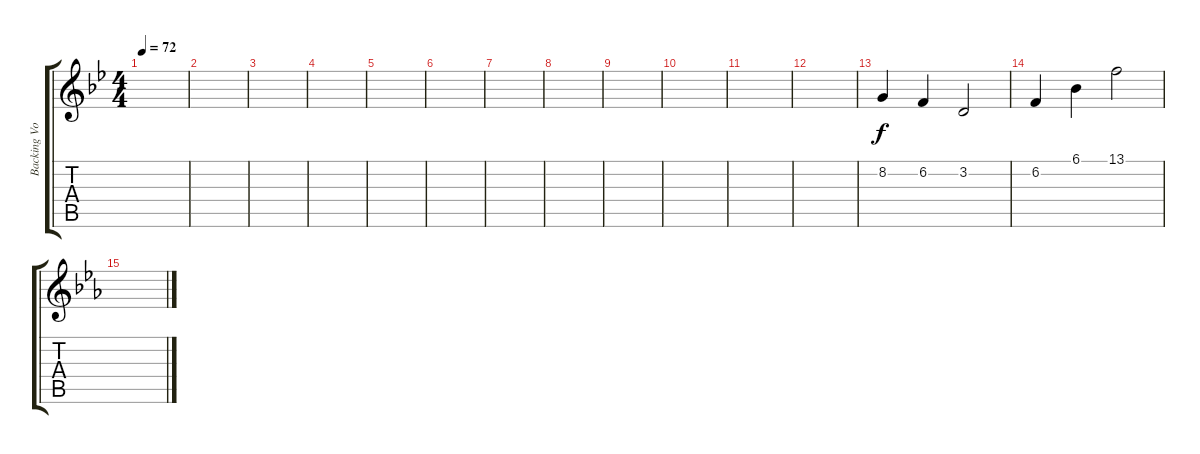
\track ("Backing Vocals" "Backing Vo") {instrument choiraahs}
\staff {score tabs}
\tuning (E4 B3 G3 D3 A2 E2) {hide}
\ts (4 4)
\tempo 72
\clef g2
\ks bb
|
|
|
|
|
|
|
|
|
|
|
|
8.2.4 6.2.4 3.2.2 |
6.2.4 6.1.4 13.1.2 |
\ks eb
